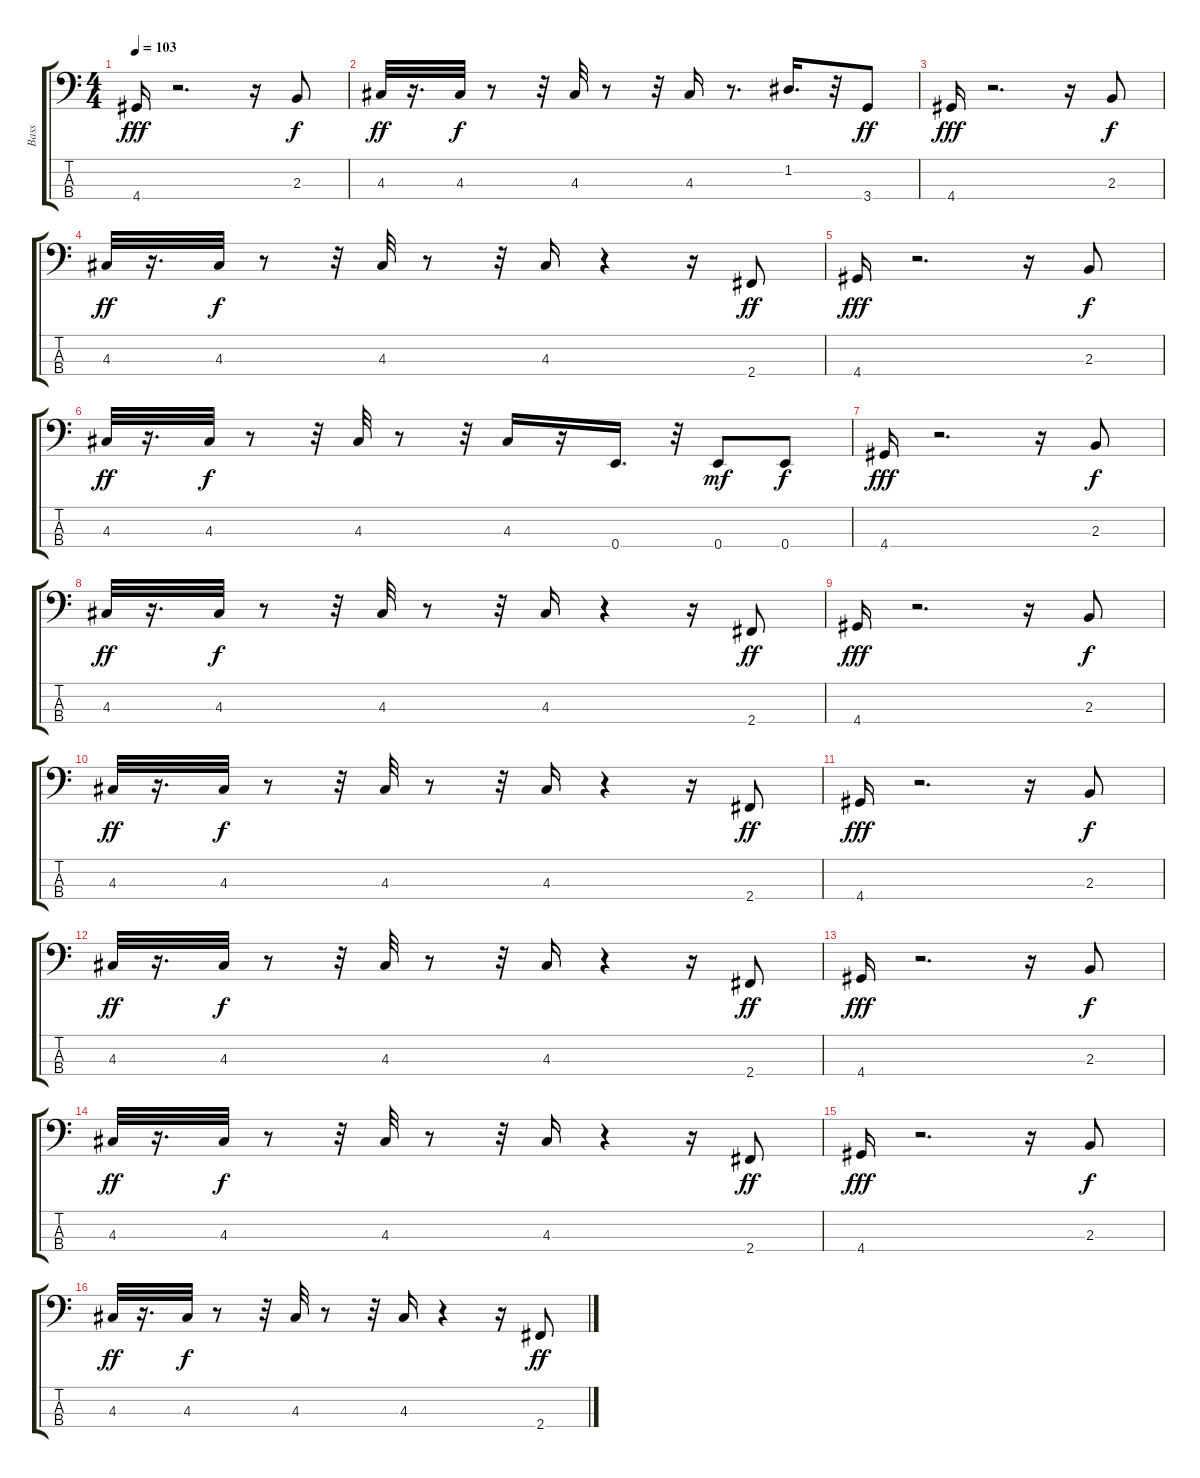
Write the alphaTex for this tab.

\track ("Bass" "Bass") {instrument electricbassfinger}
\staff {score tabs}
\tuning (G2 D2 A1 E1) {hide}
\ts (4 4)
\tempo 103
\clef f4
\ks c
4.4.16{dy fff} r.2{d} r.16 2.3.8{dy f} |
4.3.32{dy ff} r.16{d} 4.3.32{dy f} r.8 r.32 4.3.32 r.8 r.32 4.3.16 r.8{d} 1.2.16{d} r.32 3.4.8{dy ff} |
4.4.16{dy fff} r.2{d} r.16 2.3.8{dy f} |
4.3.32{dy ff} r.16{d} 4.3.32{dy f} r.8 r.32 4.3.32 r.8 r.32 4.3.16 r.4 r.16 2.4.8{dy ff} |
4.4.16{dy fff} r.2{d} r.16 2.3.8{dy f} |
4.3.32{dy ff} r.16{d} 4.3.32{dy f} r.8 r.32 4.3.32 r.8 r.32 4.3.16 r.16 0.4.16{d} r.32 0.4.8{dy mf} 0.4.8{dy f} |
4.4.16{dy fff} r.2{d} r.16 2.3.8{dy f} |
4.3.32{dy ff} r.16{d} 4.3.32{dy f} r.8 r.32 4.3.32 r.8 r.32 4.3.16 r.4 r.16 2.4.8{dy ff} |
4.4.16{dy fff} r.2{d} r.16 2.3.8{dy f} |
4.3.32{dy ff} r.16{d} 4.3.32{dy f} r.8 r.32 4.3.32 r.8 r.32 4.3.16 r.4 r.16 2.4.8{dy ff} |
4.4.16{dy fff} r.2{d} r.16 2.3.8{dy f} |
4.3.32{dy ff} r.16{d} 4.3.32{dy f} r.8 r.32 4.3.32 r.8 r.32 4.3.16 r.4 r.16 2.4.8{dy ff} |
4.4.16{dy fff} r.2{d} r.16 2.3.8{dy f} |
4.3.32{dy ff} r.16{d} 4.3.32{dy f} r.8 r.32 4.3.32 r.8 r.32 4.3.16 r.4 r.16 2.4.8{dy ff} |
4.4.16{dy fff} r.2{d} r.16 2.3.8{dy f} |
4.3.32{dy ff} r.16{d} 4.3.32{dy f} r.8 r.32 4.3.32 r.8 r.32 4.3.16 r.4 r.16 2.4.8{dy ff}
